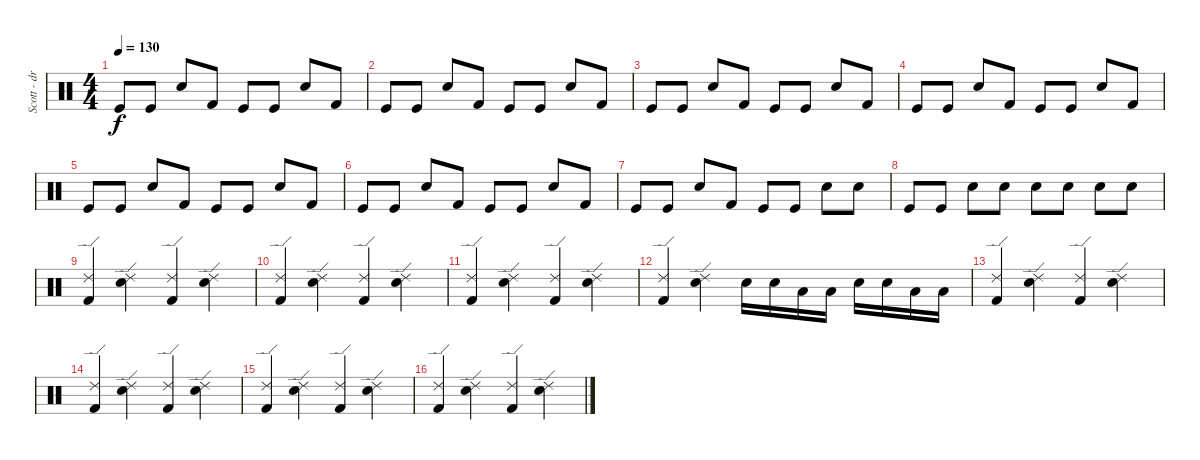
\track ("Scott - drums" "Scott - dr") {instrument percussion}
\staff {score}
\articulation defaults
\ts (4 4)
\tempo 130
\clef neutral
\ks c "Kick (hit)".8{dy f} "Kick (hit)".8 "Electric Snare (hit)".8 "Kick (hit) 2".8 "Kick (hit)".8 "Kick (hit)".8 "Electric Snare (hit)".8 "Kick (hit) 2".8
|
"Kick (hit)".8 "Kick (hit)".8 "Electric Snare (hit)".8 "Kick (hit) 2".8 "Kick (hit)".8 "Kick (hit)".8 "Electric Snare (hit)".8 "Kick (hit) 2".8 |
"Kick (hit)".8 "Kick (hit)".8 "Electric Snare (hit)".8 "Kick (hit) 2".8 "Kick (hit)".8 "Kick (hit)".8 "Electric Snare (hit)".8 "Kick (hit) 2".8 |
"Kick (hit)".8 "Kick (hit)".8 "Electric Snare (hit)".8 "Kick (hit) 2".8 "Kick (hit)".8 "Kick (hit)".8 "Electric Snare (hit)".8 "Kick (hit) 2".8 |
"Kick (hit)".8 "Kick (hit)".8 "Electric Snare (hit)".8 "Kick (hit) 2".8 "Kick (hit)".8 "Kick (hit)".8 "Electric Snare (hit)".8 "Kick (hit) 2".8 |
"Kick (hit)".8 "Kick (hit)".8 "Electric Snare (hit)".8 "Kick (hit) 2".8 "Kick (hit)".8 "Kick (hit)".8 "Electric Snare (hit)".8 "Kick (hit) 2".8 |
"Kick (hit)".8 "Kick (hit)".8 "Electric Snare (hit)".8 "Kick (hit) 2".8 "Kick (hit)".8 "Kick (hit)".8 "Electric Snare (hit)".8 "Electric Snare (hit)".8 |
"Kick (hit)".8 "Kick (hit)".8 "Electric Snare (hit)".8 "Electric Snare (hit)".8 "Electric Snare (hit)".8 "Electric Snare (hit)".8 "Electric Snare (hit)".8 "Electric Snare (hit)".8 |
("Kick (hit) 2" "Ride (edge) 2").4 ("Snare (hit) 2" "Ride (edge) 2").4 ("Kick (hit) 2" "Ride (edge) 2").4 ("Electric Snare (hit)" "Ride (edge) 2").4 |
("Kick (hit) 2" "Ride (edge) 2").4 ("Snare (hit) 2" "Ride (edge) 2").4 ("Kick (hit) 2" "Ride (edge) 2").4 ("Electric Snare (hit)" "Ride (edge) 2").4 |
("Kick (hit) 2" "Ride (edge) 2").4 ("Snare (hit) 2" "Ride (edge) 2").4 ("Kick (hit) 2" "Ride (edge) 2").4 ("Electric Snare (hit)" "Ride (edge) 2").4 |
("Kick (hit) 2" "Ride (edge) 2").4 ("Snare (hit) 2" "Ride (edge) 2").4 "Electric Snare (hit)".16 "Electric Snare (hit)".16 "Low Tom (hit)".16 "Low Floor Tom (hit)".16 "Electric Snare (hit)".16 "Electric Snare (hit)".16 "Low Tom (hit)".16 "Low Floor Tom (hit)".16 |
("Kick (hit) 2" "Ride (edge) 2").4 ("Snare (hit) 2" "Ride (edge) 2").4 ("Kick (hit) 2" "Ride (edge) 2").4 ("Electric Snare (hit)" "Ride (edge) 2").4 |
("Kick (hit) 2" "Ride (edge) 2").4 ("Snare (hit) 2" "Ride (edge) 2").4 ("Kick (hit) 2" "Ride (edge) 2").4 ("Electric Snare (hit)" "Ride (edge) 2").4 |
("Kick (hit) 2" "Ride (edge) 2").4 ("Snare (hit) 2" "Ride (edge) 2").4 ("Kick (hit) 2" "Ride (edge) 2").4 ("Electric Snare (hit)" "Ride (edge) 2").4 |
("Kick (hit) 2" "Ride (edge) 2").4 ("Snare (hit) 2" "Ride (edge) 2").4 ("Kick (hit) 2" "Ride (edge) 2").4 ("Electric Snare (hit)" "Ride (edge) 2").4
